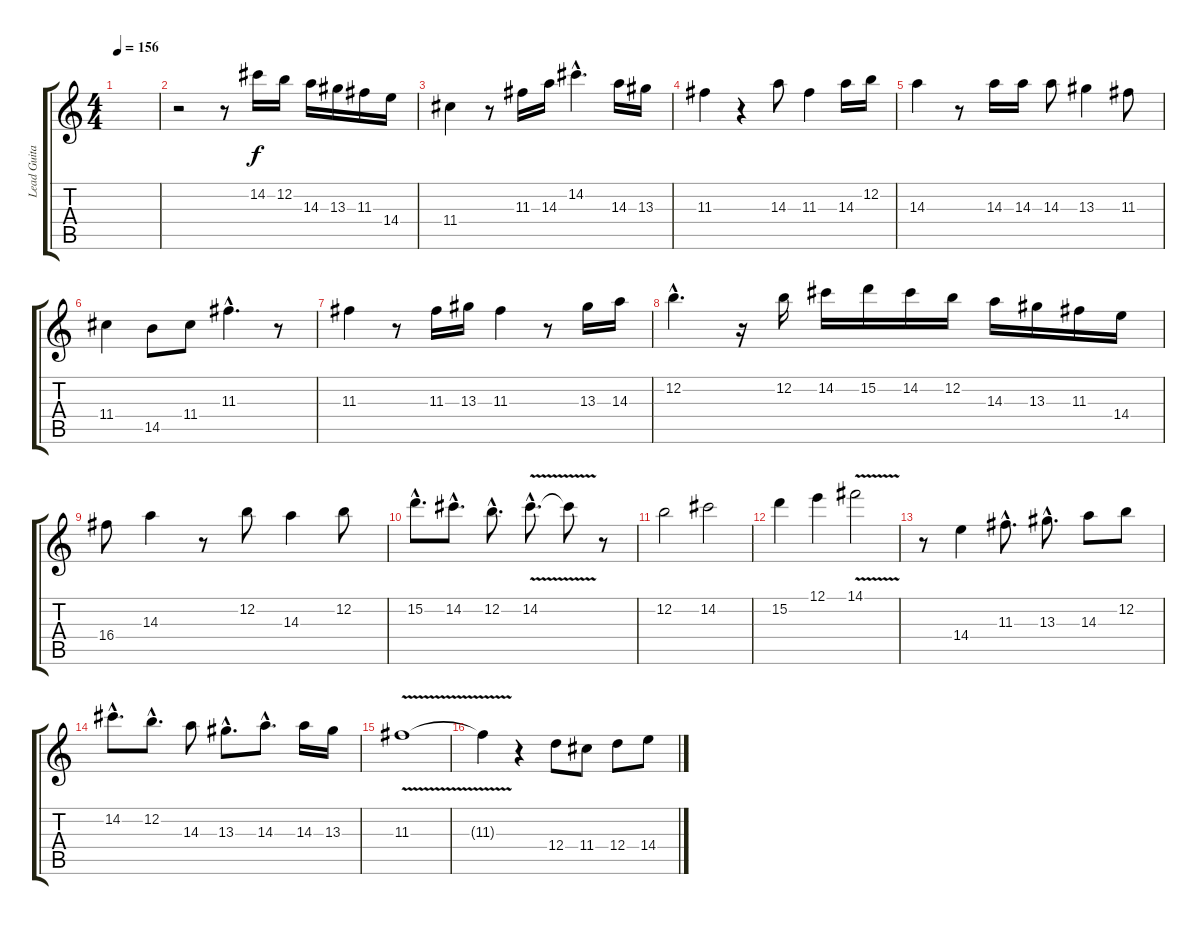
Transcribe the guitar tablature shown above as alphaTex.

\track ("Lead Guitar" "Lead Guita") {instrument distortionguitar}
\staff {score tabs}
\tuning (E4 B3 G3 D3 A2 E2) {hide}
\ts (4 4)
\tempo 156
\clef g2
\ks c
|
r.2 r.8 14.2.16 12.2.16 14.3.16 13.3.16 11.3.16 14.4.16 |
\section ("" "")
11.4.4 r.8 11.3.16 14.3.16 14.2{hac}.4{d} 14.3.16 13.3.16 |
11.3.4 r.4 14.3.8 11.3.4 14.3.16 12.2.16 |
14.3.4 r.8 14.3.16 14.3.16 14.3.8 13.3.4 11.3.8 |
11.4.4 14.5.8 11.4.8 11.3{hac}.4{d} r.8 |
11.3.4 r.8 11.3.16 13.3.16 11.3.4 r.8 13.3.16 14.3.16 |
12.2{hac}.4{d} r.16 12.2.16 14.2.16 15.2.16 14.2.16 12.2.16 14.3.16 13.3.16 11.3.16 14.4.16 |
16.4.8 14.3.4 r.8 12.2.8 14.3.4 12.2.8 |
15.2{hac}.8{d} 14.2{hac}.8{d} 12.2{hac}.8{d} 14.2{v hac}.8{d} 14.2{t}.8 r.8 |
12.2.2 14.2.2 |
15.2.4 12.1.4 14.1{v}.2 |
r.8 14.4.4 11.3{hac}.8{d} 13.3{hac}.8{d} 14.3.8 12.2.8 |
14.2{hac}.8{d} 12.2{hac}.8{d} 14.3.8 13.3{hac}.8{d} 14.3{hac}.8{d} 14.3.16 13.3.16 |
11.3{v}.1 |
11.3{t}.4 r.4 12.4.8 11.4.8 12.4.8 14.4.8
